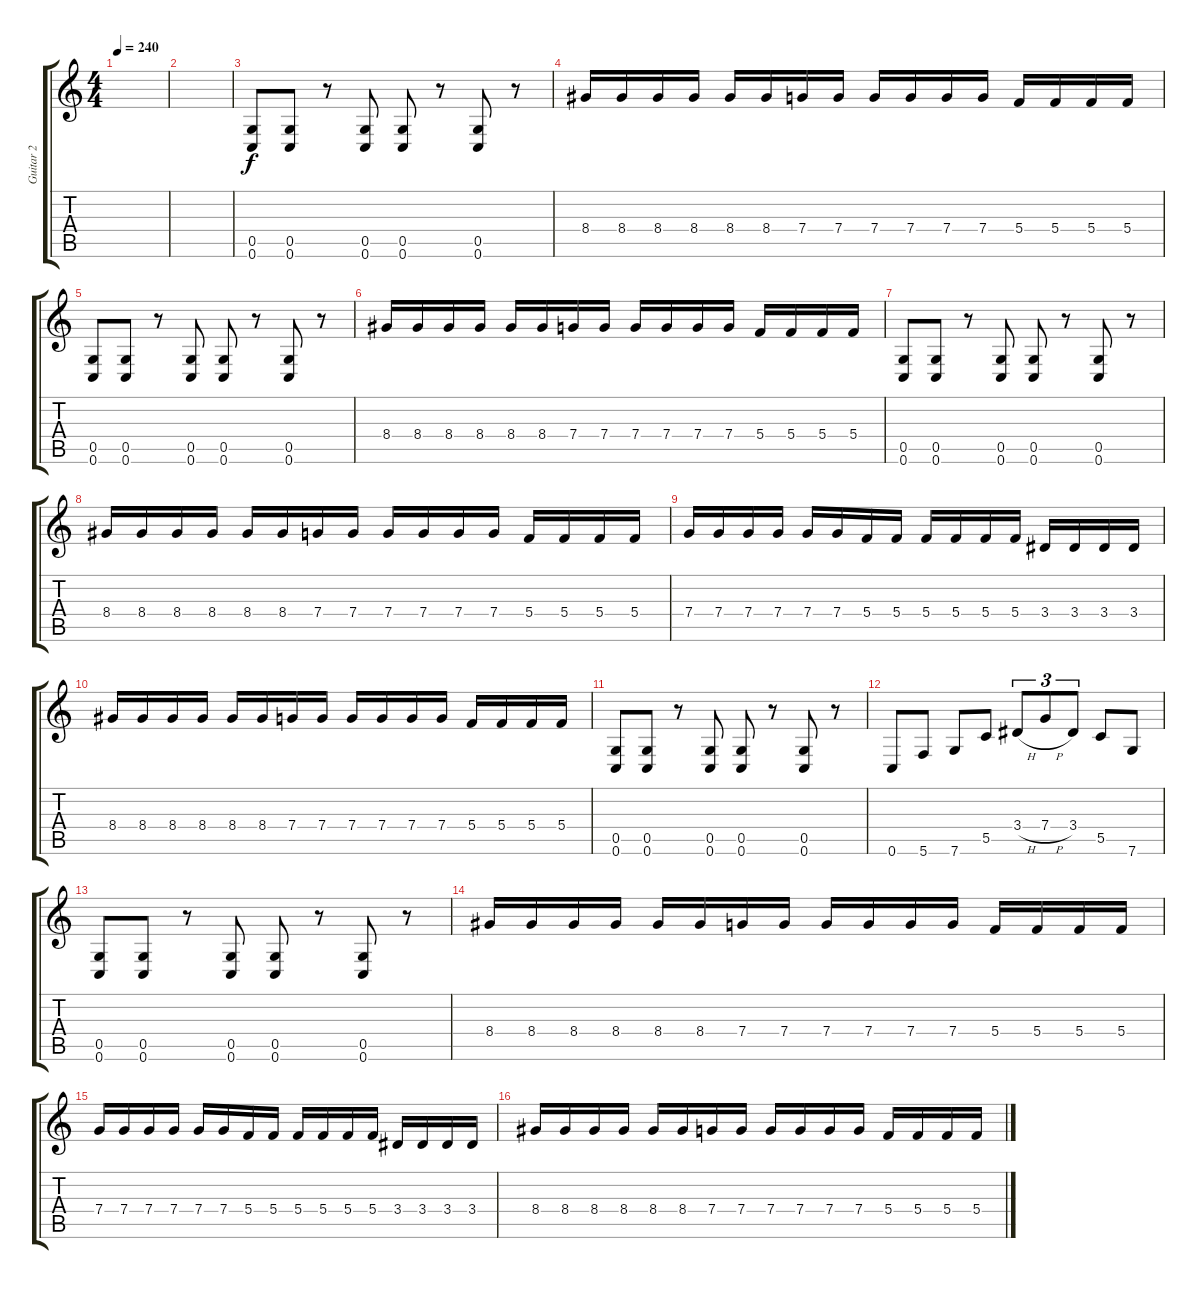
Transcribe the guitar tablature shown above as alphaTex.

\track ("Guitar 2" "Guitar 2") {instrument distortionguitar}
\staff {score tabs}
\tuning (D4 A3 F3 C3 G2 C2) {hide}
\ts (4 4)
\tempo 240
\clef g2
\ks c
|
|
(0.5 0.6).8 (0.5 0.6).8 r.8 (0.5 0.6).8 (0.5 0.6).8 r.8 (0.5 0.6).8 r.8 |
8.4.16 8.4.16 8.4.16 8.4.16 8.4.16 8.4.16 7.4.16 7.4.16 7.4.16 7.4.16 7.4.16 7.4.16 5.4.16 5.4.16 5.4.16 5.4.16 |
(0.5 0.6).8 (0.5 0.6).8 r.8 (0.5 0.6).8 (0.5 0.6).8 r.8 (0.5 0.6).8 r.8 |
8.4.16 8.4.16 8.4.16 8.4.16 8.4.16 8.4.16 7.4.16 7.4.16 7.4.16 7.4.16 7.4.16 7.4.16 5.4.16 5.4.16 5.4.16 5.4.16 |
(0.5 0.6).8 (0.5 0.6).8 r.8 (0.5 0.6).8 (0.5 0.6).8 r.8 (0.5 0.6).8 r.8 |
8.4.16 8.4.16 8.4.16 8.4.16 8.4.16 8.4.16 7.4.16 7.4.16 7.4.16 7.4.16 7.4.16 7.4.16 5.4.16 5.4.16 5.4.16 5.4.16 |
7.4.16 7.4.16 7.4.16 7.4.16 7.4.16 7.4.16 5.4.16 5.4.16 5.4.16 5.4.16 5.4.16 5.4.16 3.4.16 3.4.16 3.4.16 3.4.16 |
8.4.16 8.4.16 8.4.16 8.4.16 8.4.16 8.4.16 7.4.16 7.4.16 7.4.16 7.4.16 7.4.16 7.4.16 5.4.16 5.4.16 5.4.16 5.4.16 |
(0.5 0.6).8 (0.5 0.6).8 r.8 (0.5 0.6).8 (0.5 0.6).8 r.8 (0.5 0.6).8 r.8 |
0.6.8 5.6.8 7.6.8 5.5.8 3.4{h}.8{tu (3 2)} 7.4{h}.8{tu (3 2)} 3.4.8{tu (3 2)} 5.5.8 7.6.8 |
(0.5 0.6).8 (0.5 0.6).8 r.8 (0.5 0.6).8 (0.5 0.6).8 r.8 (0.5 0.6).8 r.8 |
8.4.16 8.4.16 8.4.16 8.4.16 8.4.16 8.4.16 7.4.16 7.4.16 7.4.16 7.4.16 7.4.16 7.4.16 5.4.16 5.4.16 5.4.16 5.4.16 |
7.4.16 7.4.16 7.4.16 7.4.16 7.4.16 7.4.16 5.4.16 5.4.16 5.4.16 5.4.16 5.4.16 5.4.16 3.4.16 3.4.16 3.4.16 3.4.16 |
8.4.16 8.4.16 8.4.16 8.4.16 8.4.16 8.4.16 7.4.16 7.4.16 7.4.16 7.4.16 7.4.16 7.4.16 5.4.16 5.4.16 5.4.16 5.4.16
